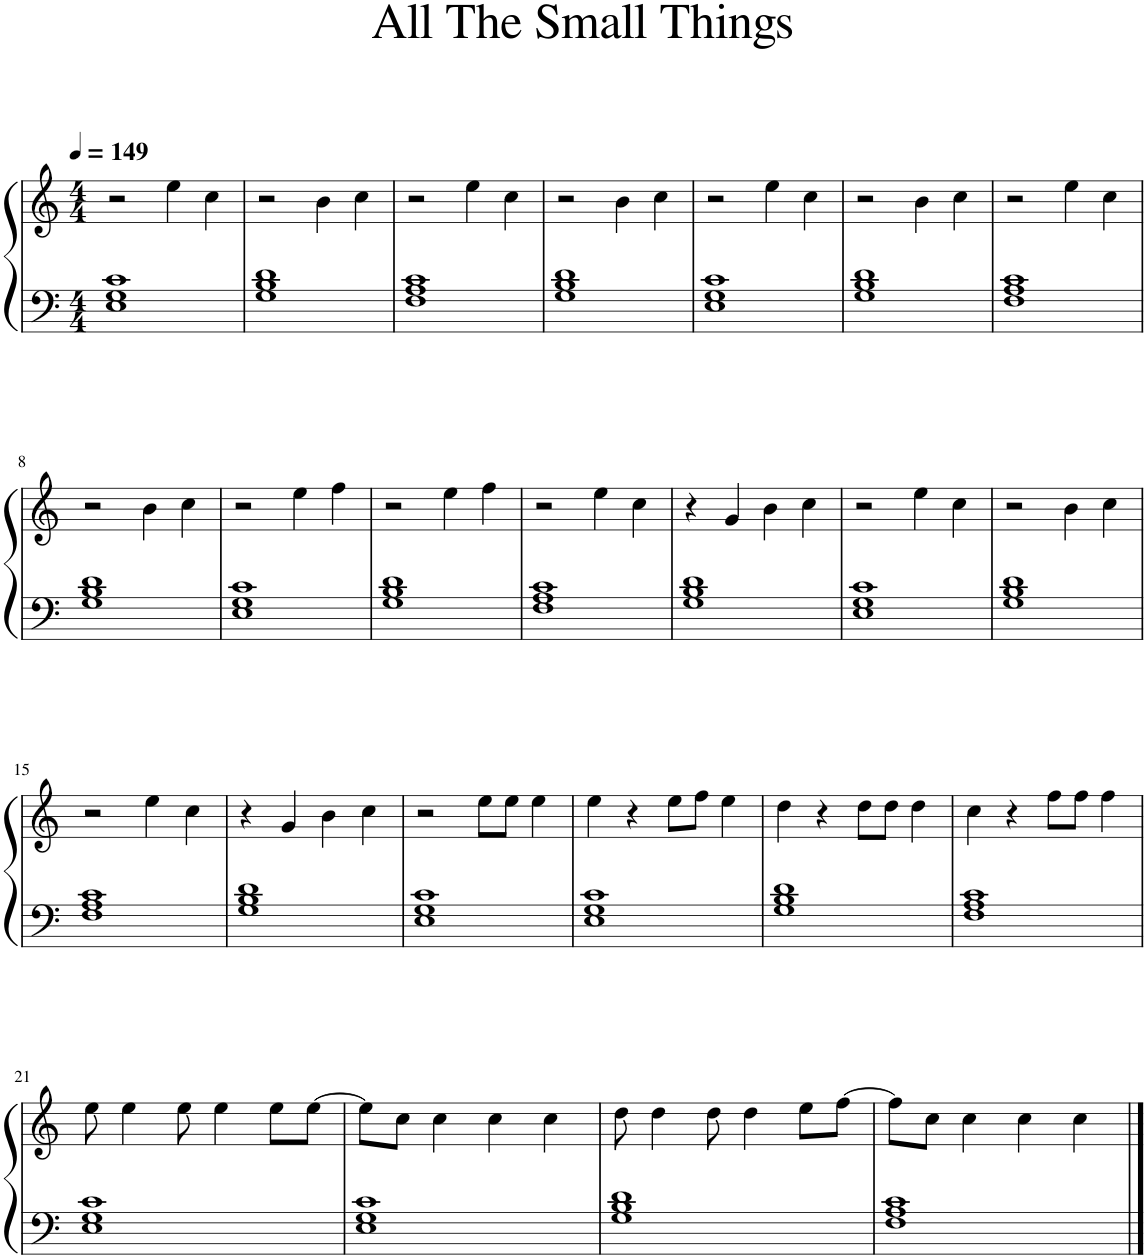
**kern	**kern
*part1	*part1
*staff2	*staff1
*I"Piano	*
*I'Pno.	*
*clefF4	*clefG2
*k[]	*k[]
*M4/4	*M4/4
*MM149	*MM149
=1	=1
1E 1G 1c	2r
.	4ee\
.	4cc\
=2	=2
1G 1B 1d	2r
.	4b\
.	4cc\
=3	=3
1F 1A 1c	2r
.	4ee\
.	4cc\
=4	=4
1G 1B 1d	2r
.	4b\
.	4cc\
=5	=5
1E 1G 1c	2r
.	4ee\
.	4cc\
=6	=6
1G 1B 1d	2r
.	4b\
.	4cc\
=7	=7
1F 1A 1c	2r
.	4ee\
.	4cc\
!!LO:LB:g=z
=8	=8
1G 1B 1d	2r
.	4b\
.	4cc\
=9	=9
1E 1G 1c	2r
.	4ee\
.	4ff\
=10	=10
1G 1B 1d	2r
.	4ee\
.	4ff\
=11	=11
1F 1A 1c	2r
.	4ee\
.	4cc\
=12	=12
1G 1B 1d	4r
.	4g/
.	4b\
.	4cc\
=13	=13
1E 1G 1c	2r
.	4ee\
.	4cc\
=14	=14
1G 1B 1d	2r
.	4b\
.	4cc\
!!LO:LB:g=z
=15	=15
1F 1A 1c	2r
.	4ee\
.	4cc\
=16	=16
1G 1B 1d	4r
.	4g/
.	4b\
.	4cc\
=17	=17
1E 1G 1c	2r
.	8ee\L
.	8ee\J
.	4ee\
=18	=18
1E 1G 1c	4ee\
.	4r
.	8ee\L
.	8ff\J
.	4ee\
=19	=19
1G 1B 1d	4dd\
.	4r
.	8dd\L
.	8dd\J
.	4dd\
=20	=20
1F 1A 1c	4cc\
.	4r
.	8ff\L
.	8ff\J
.	4ff\
!!LO:LB:g=z
=21	=21
1E 1G 1c	8ee\
.	4ee\
.	8ee\
.	4ee\
.	8ee\L
.	[8ee\J
=22	=22
1E 1G 1c	8ee\L]
.	8cc\J
.	4cc\
.	4cc\
.	4cc\
=23	=23
1G 1B 1d	8dd\
.	4dd\
.	8dd\
.	4dd\
.	8ee\L
.	[8ff\J
=24	=24
1F 1A 1c	8ff\L]
.	8cc\J
.	4cc\
.	4cc\
.	4cc\
==	==
*-	*-
